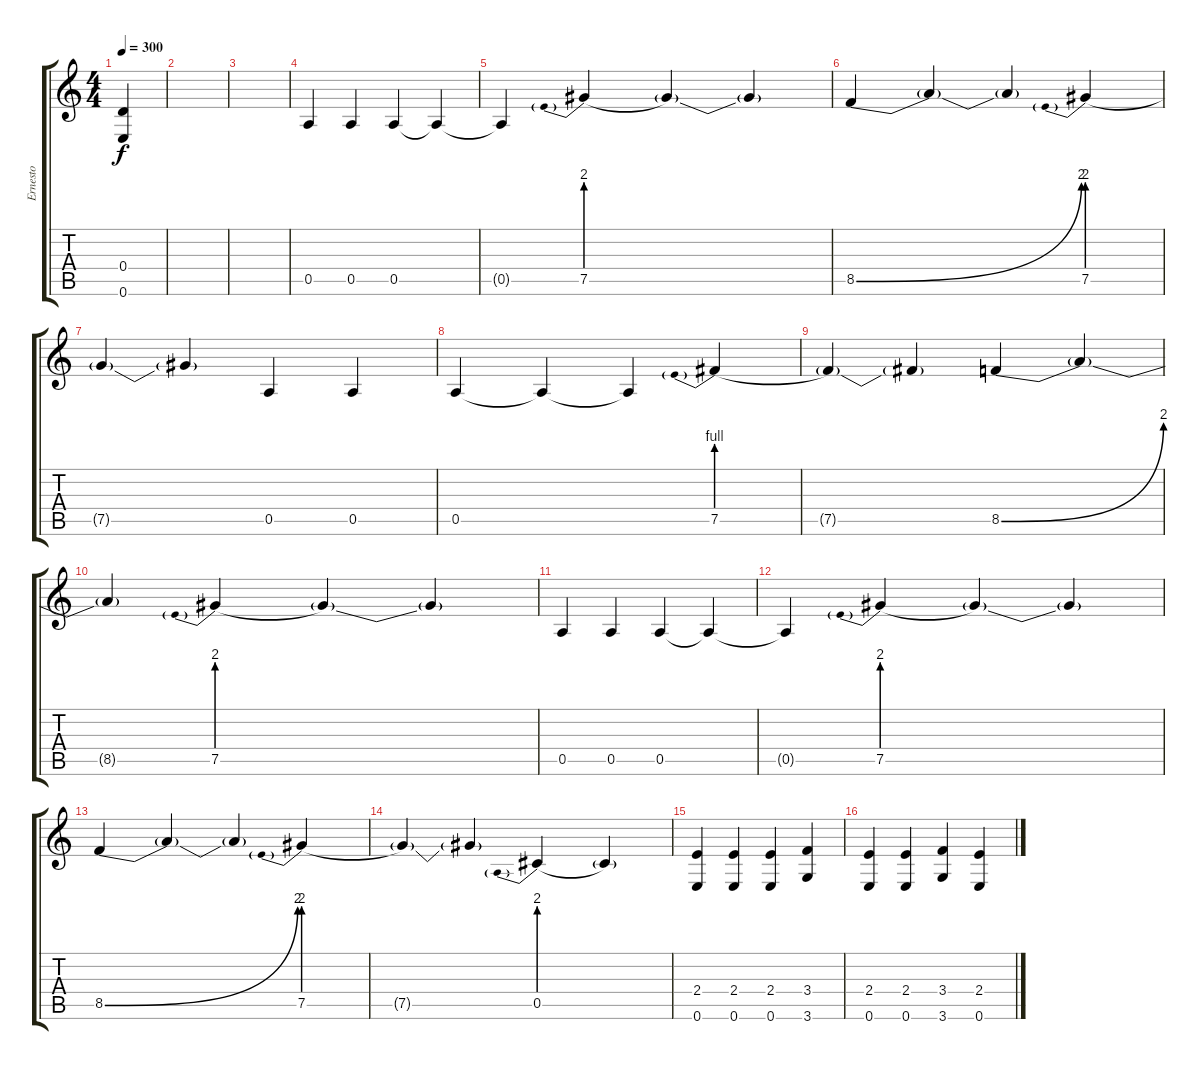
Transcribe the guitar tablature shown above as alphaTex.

\track ("Ernesto" "Ernesto") {instrument overdrivenguitar}
\staff {score tabs}
\tuning (E4 B3 G3 D3 A2 E2) {hide}
\ts (4 4)
\tempo 300
\clef g2
\ks c
(0.4 0.6).4{dy f} |
|
|
0.5.4 0.5.4 0.5.4 0.5{t}.4 |
0.5{t}.4 7.5{be (prebend 0 8 60 8)}.4 7.5{t}.4 7.5{t}.4 |
8.5{be (bend 0 0 60 8)}.4 8.5{t}.4 8.5{t}.4 7.5{be (prebend 0 8 60 8)}.4 |
7.5{t}.4 7.5{t}.4 0.5.4 0.5.4 |
0.5.4 0.5{t}.4 0.5{t}.4 7.5{be (prebend 0 4 60 4)}.4 |
7.5{t}.4 7.5{t}.4 8.5{be (bend 0 0 60 8)}.4 8.5{t}.4 |
8.5{t}.4 7.5{be (prebend 0 8 60 8)}.4 7.5{t}.4 7.5{t}.4 |
0.5.4 0.5.4 0.5.4 0.5{t}.4 |
0.5{t}.4 7.5{be (prebend 0 8 60 8)}.4 7.5{t}.4 7.5{t}.4 |
8.5{be (bend 0 0 60 8)}.4 8.5{t}.4 8.5{t}.4 7.5{be (prebend 0 8 60 8)}.4 |
7.5{t}.4 7.5{t}.4 0.5{be (prebend 0 8 60 8)}.4 0.5{t}.4 |
(2.4 0.6).4 (2.4 0.6).4 (2.4 0.6).4 (3.4 3.6).4 |
(2.4 0.6).4 (2.4 0.6).4 (3.4 3.6).4 (2.4 0.6).4
